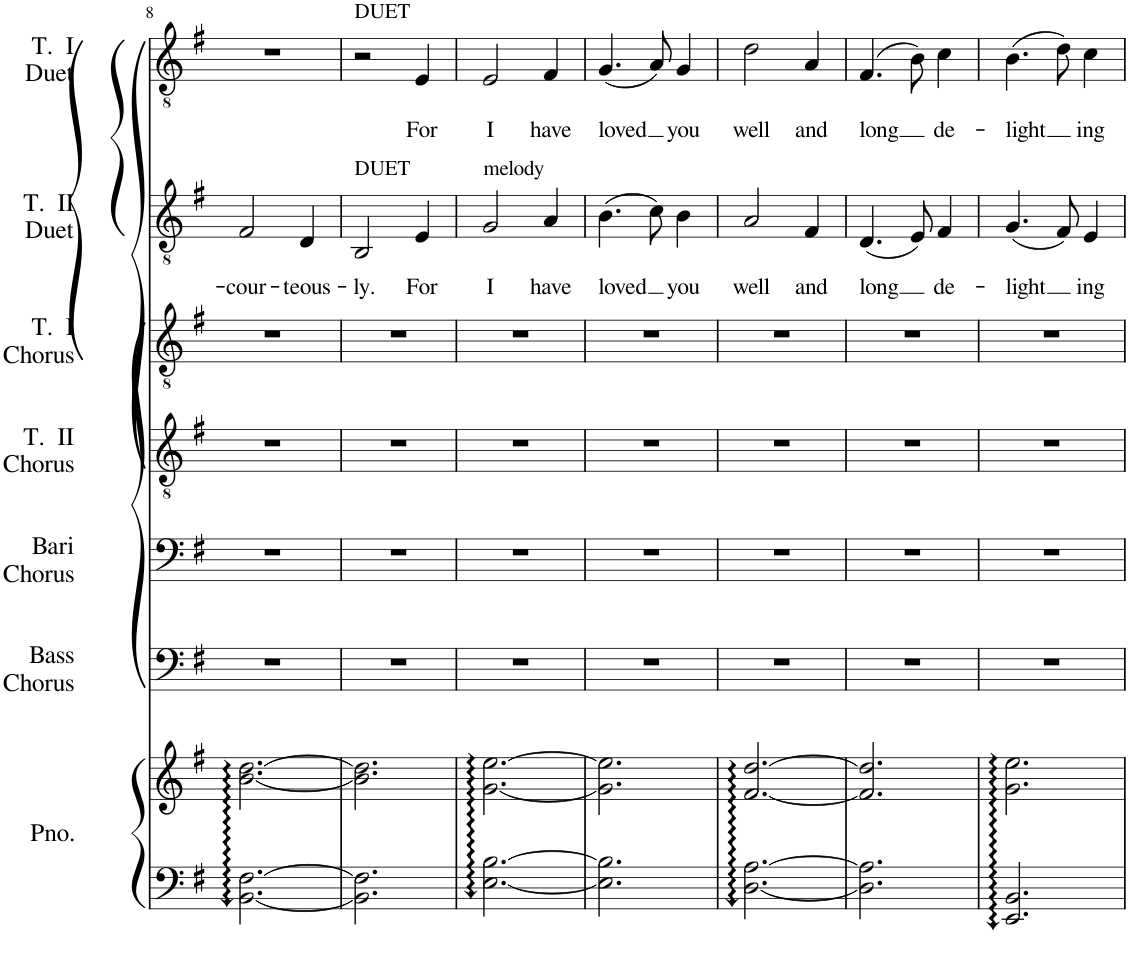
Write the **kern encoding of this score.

**kern	**kern	**kern	**kern	**kern	**kern	**kern	**text	**text	**kern	**text	**text
*part7	*part7	*part6	*part5	*part4	*part3	*part2	*part2	*part2	*part1	*part1	*part1
*staff8	*staff7	*staff6	*staff5	*staff4	*staff3	*staff2	*staff2	*staff2	*staff1	*staff1	*staff1
*I"Piano	*	*I"Bass Chorus	*I"Baritone Chorus	*I"Tenor II Chorus	*I"Tenor I Chorus	*I"Tenor II Duet	*	*	*I"Tenor I Duet	*	*
*I'Pno.	*	*I'Bass Chorus	*I'Bari Chorus	*I'T.  II Chorus	*I'T.  I Chorus	*I'T.  II Duet	*	*	*I'T.  I Duet	*	*
!!LO:PB:g=z
*clefF4	*clefG2	*clefF4	*clefF4	*clefGv2	*clefGv2	*clefGv2	*	*	*clefGv2	*	*
*k[f#]	*k[f#]	*k[f#]	*k[f#]	*k[f#]	*k[f#]	*k[f#]	*	*	*k[f#]	*	*
*M3/4	*M3/4	*M3/4	*M3/4	*M3/4	*M3/4	*M3/4	*	*	*M3/4	*	*
=8	=8	=8	=8	=8	=8	=8	=8	=8	=8	=8	=8
!	!	!	!	!	!	!	!	!LO:LY:b	!	!	!
[2.BB\ [2.F#\	[2.b\ [2.dd\	2.r	2.r	2.r	2.r	2F#/	.	-cour-	2.r	.	.
!	!	!	!	!	!	!	!	!LO:LY:b	!	!	!
.	.	.	.	.	.	4D/	.	-teous-	.	.	.
=9	=9	=9	=9	=9	=9	=9	=9	=9	=9	=9	=9
!	!	!	!	!	!	!	!	!	!LO:TX:a:t=DUET	!	!
!	!	!	!	!	!	!LO:TX:a:t=DUET	!	!	!	!	!
!	!	!	!	!	!	!	!	!LO:LY:b	!	!	!
2.BB\] 2.F#\]	2.b\] 2.dd\]	2.r	2.r	2.r	2.r	2BB/	.	-ly.	2r	.	.
!	!	!	!	!	!	!	!	!LO:LY:b	!	!	!LO:LY:b
.	.	.	.	.	.	4E/	.	For	4E/	.	For
=10	=10	=10	=10	=10	=10	=10	=10	=10	=10	=10	=10
!	!	!	!	!	!	!LO:TX:a:t=melody	!	!	!	!	!
!	!	!	!	!	!	!	!	!LO:LY:b	!	!	!LO:LY:b
[2.E\ [2.B\	[2.g\ [2.ee\	2.r	2.r	2.r	2.r	2G/	.	I	2E/	.	I
!	!	!	!	!	!	!	!	!LO:LY:b	!	!	!LO:LY:b
.	.	.	.	.	.	4A/	.	have	4F#/	.	have
=11	=11	=11	=11	=11	=11	=11	=11	=11	=11	=11	=11
!	!	!	!	!	!	!	!	!LO:LY:b	!	!	!LO:LY:b
2.E\] 2.B\]	2.g\] 2.ee\]	2.r	2.r	2.r	2.r	(4.B\	.	loved	(4.G/	.	loved
.	.	.	.	.	.	8c\)	.	.	8A/)	.	.
!	!	!	!	!	!	!	!	!LO:LY:b	!	!	!LO:LY:b
.	.	.	.	.	.	4B\	.	you	4G/	.	you
=12	=12	=12	=12	=12	=12	=12	=12	=12	=12	=12	=12
!	!	!	!	!	!	!	!	!LO:LY:b	!	!	!LO:LY:b
[2.D\ [2.A\	[2.f#/ [2.dd/	2.r	2.r	2.r	2.r	2A/	.	well	2d\	.	well
!	!	!	!	!	!	!	!	!LO:LY:b	!	!	!LO:LY:b
.	.	.	.	.	.	4F#/	.	and	4A/	.	and
=13	=13	=13	=13	=13	=13	=13	=13	=13	=13	=13	=13
!	!	!	!	!	!	!	!	!LO:LY:b	!	!	!LO:LY:b
2.D\] 2.A\]	2.f#/] 2.dd/]	2.r	2.r	2.r	2.r	(4.D/	.	long	(4.F#/	.	long
.	.	.	.	.	.	8E/)	.	.	8B\)	.	.
!	!	!	!	!	!	!	!	!LO:LY:b	!	!	!LO:LY:b
.	.	.	.	.	.	4F#/	.	de-	4c\	.	de-
=14	=14	=14	=14	=14	=14	=14	=14	=14	=14	=14	=14
!	!	!	!	!	!	!	!	!LO:LY:b	!	!	!LO:LY:b
2.EE/ 2.BB/	2.g\ 2.ee\	2.r	2.r	2.r	2.r	(4.G/	.	-light	(4.B\	.	-light
.	.	.	.	.	.	8F#/)	.	.	8d\)	.	.
!	!	!	!	!	!	!	!	!LO:LY:b	!	!	!LO:LY:b
.	.	.	.	.	.	4E/	.	ing	4c\	.	ing
=	=	=	=	=	=	=	=	=	=	=	=
*-	*-	*-	*-	*-	*-	*-	*-	*-	*-	*-	*-
